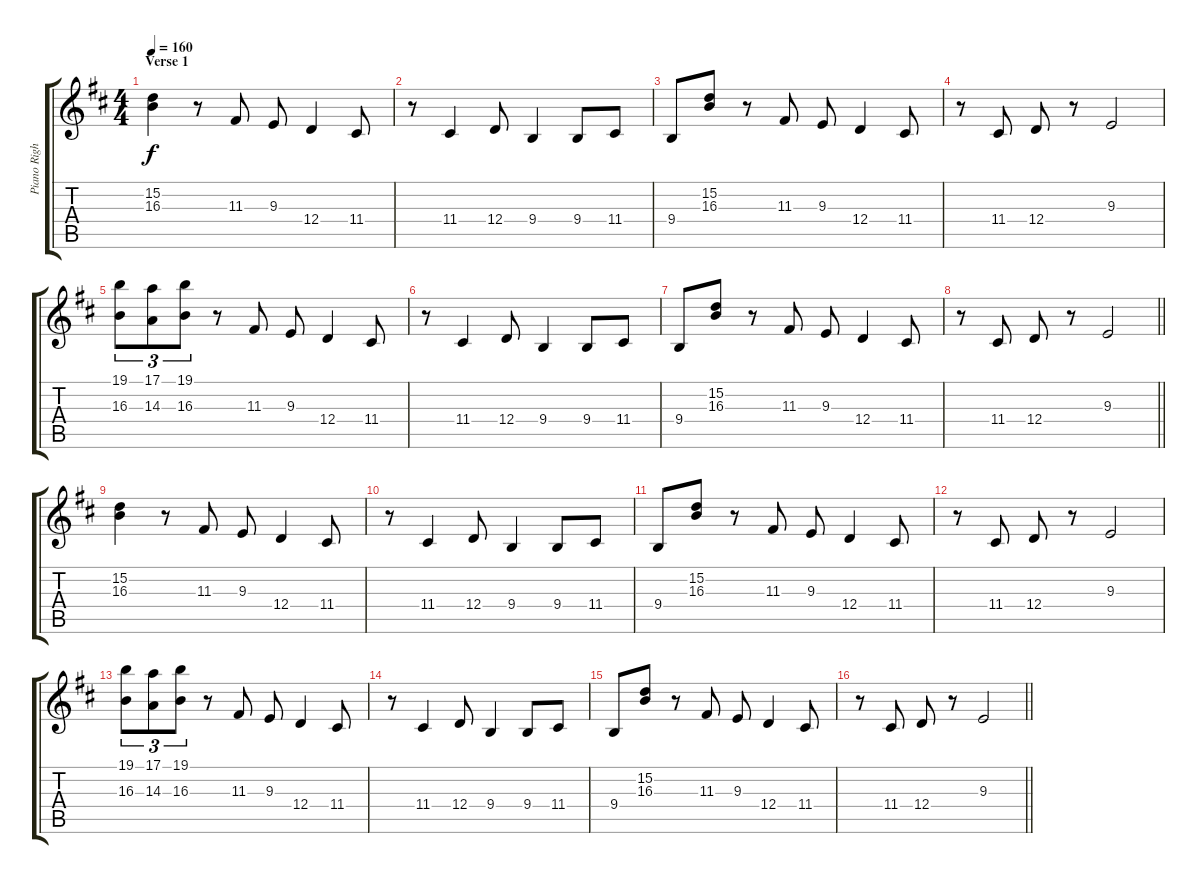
\track ("Piano Right Hand" "Piano Righ") {instrument electricgrandpiano}
\staff {score tabs}
\tuning (E4 B3 G3 D3 A2 E2) {hide}
\ts (4 4)
\section ("" "Verse 1")
\tempo 160
\clef g2
\ks d
(15.2 16.3).4{dy f} r.8 11.3.8 9.3.8 12.4.4 11.4.8 |
r.8 11.4.4 12.4.8 9.4.4 9.4.8 11.4.8 |
9.4.8 (15.2 16.3).8 r.8 11.3.8 9.3.8 12.4.4 11.4.8 |
r.8 11.4.8 12.4.8 r.8 9.3.2 |
(19.1 16.3).8{tu (3 2)} (17.1 14.3).8{tu (3 2)} (19.1 16.3).8{tu (3 2)} r.8 11.3.8 9.3.8 12.4.4 11.4.8 |
r.8 11.4.4 12.4.8 9.4.4 9.4.8 11.4.8 |
9.4.8 (15.2 16.3).8 r.8 11.3.8 9.3.8 12.4.4 11.4.8 |
\barLineRight lightlight
r.8 11.4.8 12.4.8 r.8 9.3.2 |
(15.2 16.3).4 r.8 11.3.8 9.3.8 12.4.4 11.4.8 |
r.8 11.4.4 12.4.8 9.4.4 9.4.8 11.4.8 |
9.4.8 (15.2 16.3).8 r.8 11.3.8 9.3.8 12.4.4 11.4.8 |
r.8 11.4.8 12.4.8 r.8 9.3.2 |
(19.1 16.3).8{tu (3 2)} (17.1 14.3).8{tu (3 2)} (19.1 16.3).8{tu (3 2)} r.8 11.3.8 9.3.8 12.4.4 11.4.8 |
r.8 11.4.4 12.4.8 9.4.4 9.4.8 11.4.8 |
9.4.8 (15.2 16.3).8 r.8 11.3.8 9.3.8 12.4.4 11.4.8 |
\barLineRight lightlight
r.8 11.4.8 12.4.8 r.8 9.3.2
